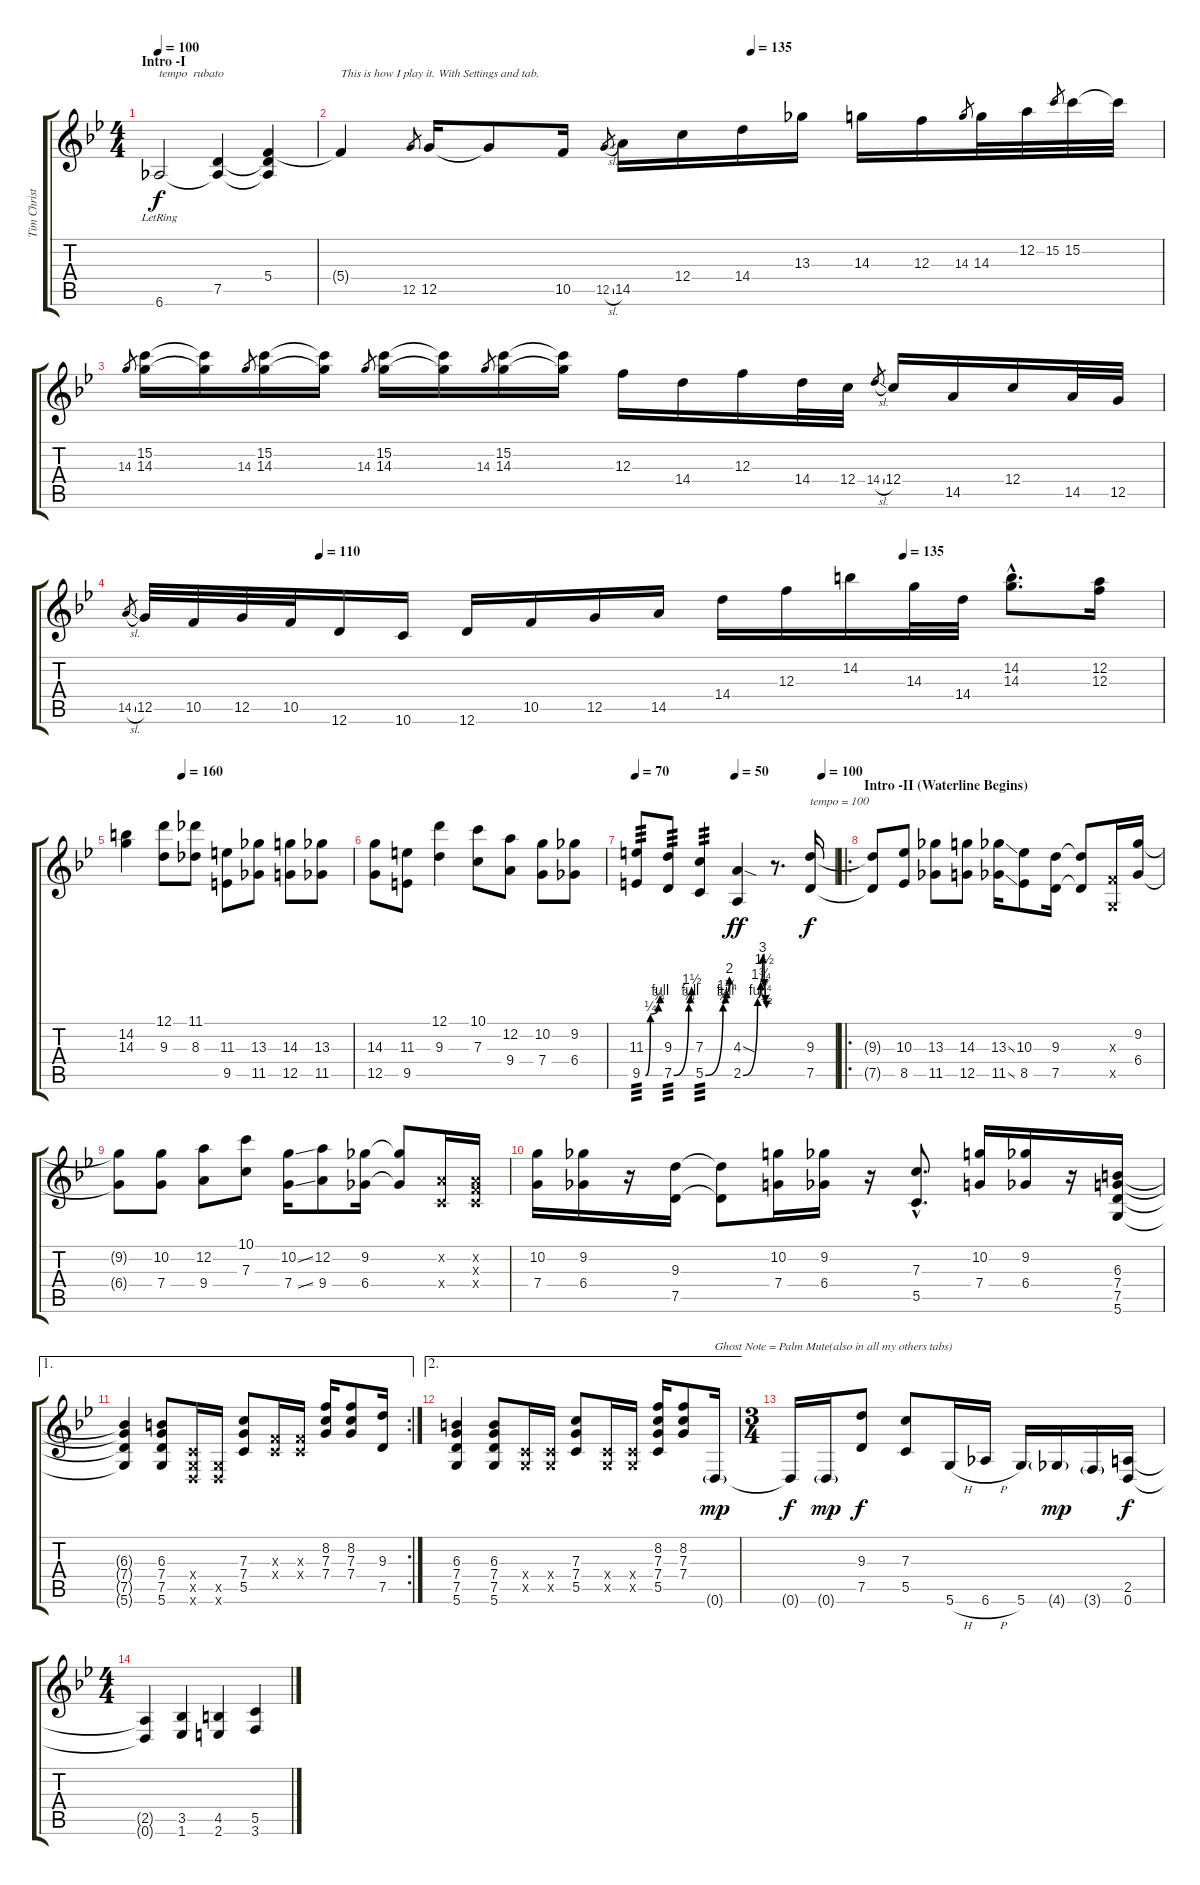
\track ("Tim Christensen (Guitar) Distortion" "Tim Christ") {instrument distortionguitar}
\staff {score tabs}
\tuning (D4 A3 F3 C3 G2 D2) {hide}
\ts (4 4)
\section ("" "Intro -I")
\tempo 100
\clef g2
\ks bb
6.6{lr}.2{txt "tempo  rubato" dy f volume 12 instrument distortionguitar} (7.5 6.6{t}).4 (5.4 7.5{t} 6.6{t}).4 |
\tempo (135 0.5)
5.4{t}.4{txt "This is how I play it. With Settings and tab."} 12.5.8{gr} 12.5.16 12.5{t}.8 10.5.16 12.5{sl}.8{gr} 14.5.16{volume 11} 12.4.16 14.4.16 13.3.16 14.3.16 12.3.16 14.3.8{gr} 14.3.32 12.2.32 15.2.8{gr} 15.2.32 15.2{t}.32 |
14.3.8{gr} (15.2 14.3).16 (15.2{t} 14.3{t}).16 14.3.8{gr} (15.2 14.3).16 (15.2{t} 14.3{t}).16 14.3.8{gr} (15.2 14.3).16 (15.2{t} 14.3{t}).16 14.3.8{gr} (15.2 14.3).16 (15.2{t} 14.3{t}).16 12.3.16 14.4.16 12.3.16 14.4.32 12.4.32 14.4{sl}.8{gr} 12.4.16 14.5.16 12.4.16 14.5.32 12.5.32 |
\tempo (110 0.1875)
\tempo (135 0.75)
14.5{sl}.8{gr} 12.5.32 10.5.32 12.5.32 10.5.32 12.6.16 10.6.16 12.6.16 10.5.16 12.5.16 14.5.16 14.4.16 12.3.16 14.2.16 14.3.32 14.4.32 (14.2{hac} 14.3{hac}).8{d} (12.2 12.3).16 |
\tempo (160 0.25)
(14.2 14.3).4 (12.1 9.3).8 (11.1 8.3).8 (11.3 9.5).8 (13.3 11.5).8 (14.3 12.5).8 (13.3 11.5).8 |
(14.3 12.5).8 (11.3 9.5).8 (12.1 9.3).4 (10.1 7.3).8 (12.2 9.4).8 (10.2 7.4).8 (9.2 6.4).8 |
\tempo 70
\tempo (50 0.5)
\tempo (100 0.9375)
(11.3 9.5{be (custom 0 0 20 1 53 3 60 4)}).8{tp 3} (9.3 7.5{be (custom 0 0 50 3 55 4 60 6)}).8{tp 3} (7.3 5.5{be (custom 0 0 44 3 50 4 53 5 60 8)}).4{tp 3} (4.3{sod} 2.5{be (custom 0 0 37 4 45 7 50 12 54 6 57 3 60 2)}).4{dy ff} r.8{d} (9.3 7.5).16{txt "tempo = 100" dy f volume 16} |
\ro
\section ("" "Intro -II (Waterline Begins)")
(9.3{t} 7.5{t}).8 (10.3 8.5).8 (13.3 11.5).8 (14.3 12.5).8 (13.3{ss} 11.5{ss}).16 (10.3 8.5).8 (9.3 7.5).16 (9.3{t} 7.5{t}).8 (0.3{x} 0.5{x}).16 (9.2 6.4).16 |
(9.2{t} 6.4{t}).8 (10.2 7.4).8 (12.2 9.4).8 (10.1 7.3).8 (10.2{ss} 7.4{ss}).16 (12.2 9.4).8 (9.2 6.4).16 (9.2{t} 6.4{t}).8 (0.2{x} 0.4{x}).16 (0.2{x} 0.3{x} 0.4{x}).16 |
(10.2 7.4).16 (9.2 6.4).16 r.16 (9.3 7.5).16 (9.3{t} 7.5{t}).8 (10.2 7.4).16 (9.2 6.4).16 r.16 (7.3{hac} 5.5{hac}).8{d} (10.2 7.4).16 (9.2 6.4).16 r.16 (6.3 7.4 7.5 5.6).16 |
\ae 1
\rc 2
(6.3{t} 7.4{t} 7.5{t} 5.6{t}).4 (6.3 7.4 7.5 5.6).8 (0.4{x} 0.5{x} 0.6{x}).16 (0.5{x} 0.6{x}).16 (7.3 7.4 5.5).8 (0.3{x} 0.4{x}).16 (0.3{x} 0.4{x}).16 (8.2 7.3 7.4).16 (8.2 7.3 7.4).8 (9.3 7.5).16 |
\ae 2
(6.3 7.4 7.5 5.6).4 (6.3 7.4 7.5 5.6).8 (0.4{x} 0.5{x}).16 (0.4{x} 0.5{x}).16 (7.3 7.4 5.5).8 (0.4{x} 0.5{x}).16 (0.4{x} 0.5{x}).16 (8.2 7.3 7.4 5.5).16 (8.2 7.3 7.4).8 0.6{g}.16{txt "Ghost Note = Palm Mute(also in all my others tabs)" dy mp} |
\ts (3 4)
0.6{t}.16{dy f} 0.6{g}.16{dy mp} (9.3 7.5).8{dy f} (7.3 5.5).8 5.6{h}.16 6.6{h}.16 5.6.16 4.6{g}.16{dy mp} 3.6{g}.16 (2.5 0.6).16{dy f} |
\ts (4 4)
(2.5{t} 0.6{t}).4 (3.5 1.6).4 (4.5 2.6).4 (5.5 3.6).4
